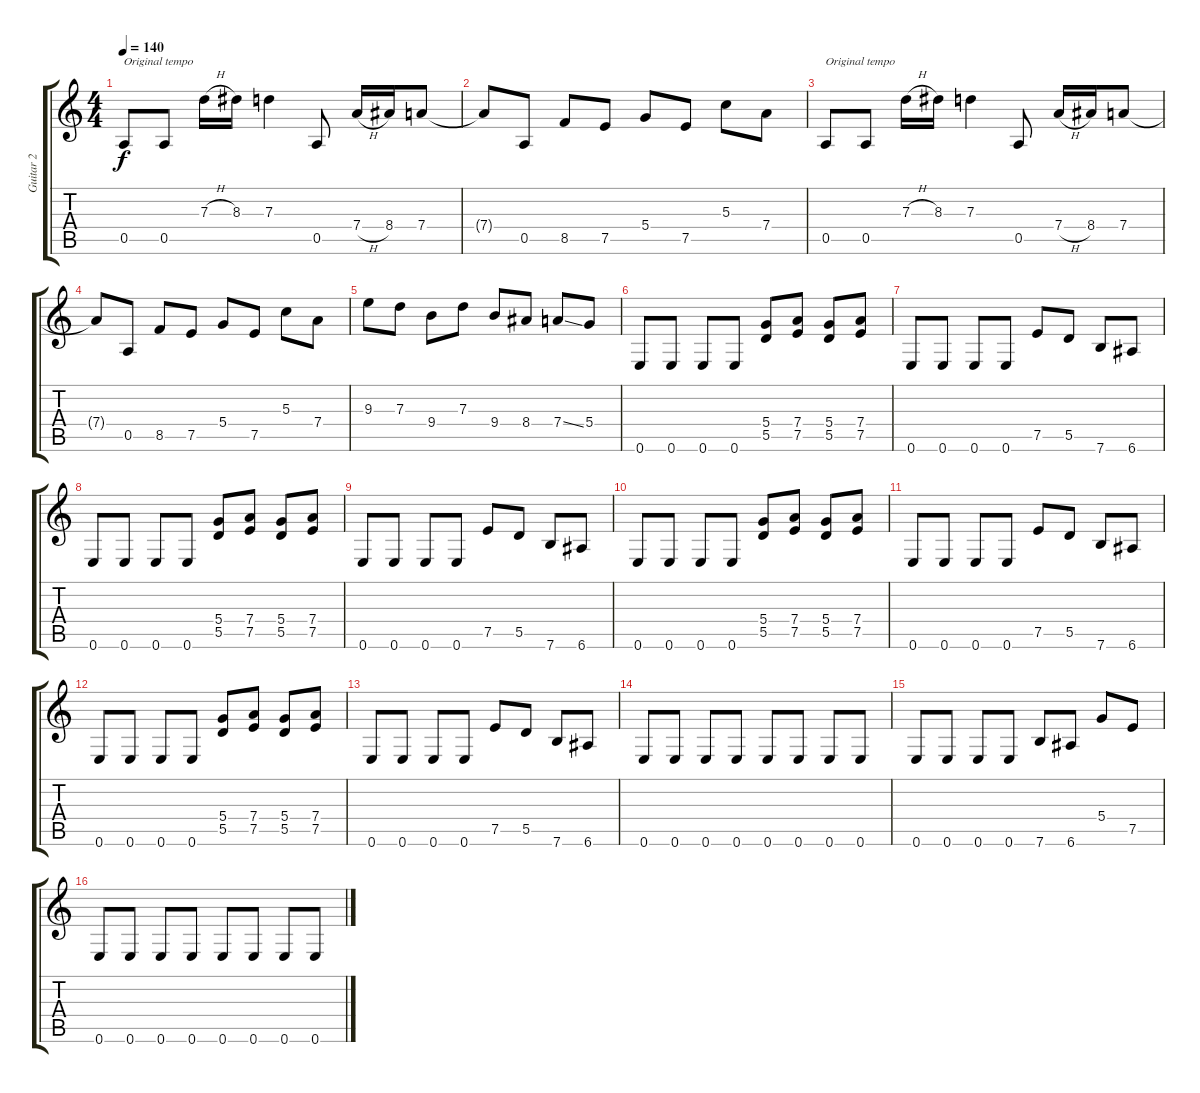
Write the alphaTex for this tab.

\track ("Guitar 2" "Guitar 2") {instrument overdrivenguitar}
\staff {score tabs}
\tuning (E4 B3 G3 D3 A2 E2) {hide}
\ts (4 4)
\tempo 140
\clef g2
\ks c
0.5.8{txt "Original tempo" dy f} 0.5.8 7.3{h}.16 8.3.16 7.3.4 0.5.8 7.4{h}.16 8.4.16 7.4.8 |
7.4{t}.8 0.5.8 8.5.8 7.5.8 5.4.8 7.5.8 5.3.8 7.4.8 |
0.5.8{txt "Original tempo"} 0.5.8 7.3{h}.16 8.3.16 7.3.4 0.5.8 7.4{h}.16 8.4.16 7.4.8 |
7.4{t}.8 0.5.8 8.5.8 7.5.8 5.4.8 7.5.8 5.3.8 7.4.8 |
9.3.8 7.3.8 9.4.8 7.3.8 9.4.8 8.4.8 7.4{ss}.8 5.4.8 |
0.6.8 0.6.8 0.6.8 0.6.8 (5.4 5.5).8 (7.4 7.5).8 (5.4 5.5).8 (7.4 7.5).8 |
0.6.8 0.6.8 0.6.8 0.6.8 7.5.8 5.5.8 7.6.8 6.6.8 |
0.6.8 0.6.8 0.6.8 0.6.8 (5.4 5.5).8 (7.4 7.5).8 (5.4 5.5).8 (7.4 7.5).8 |
0.6.8 0.6.8 0.6.8 0.6.8 7.5.8 5.5.8 7.6.8 6.6.8 |
0.6.8 0.6.8 0.6.8 0.6.8 (5.4 5.5).8 (7.4 7.5).8 (5.4 5.5).8 (7.4 7.5).8 |
0.6.8 0.6.8 0.6.8 0.6.8 7.5.8 5.5.8 7.6.8 6.6.8 |
0.6.8 0.6.8 0.6.8 0.6.8 (5.4 5.5).8 (7.4 7.5).8 (5.4 5.5).8 (7.4 7.5).8 |
0.6.8 0.6.8 0.6.8 0.6.8 7.5.8 5.5.8 7.6.8 6.6.8 |
0.6.8 0.6.8 0.6.8 0.6.8 0.6.8 0.6.8 0.6.8 0.6.8 |
0.6.8 0.6.8 0.6.8 0.6.8 7.6.8 6.6.8 5.4.8 7.5.8 |
0.6.8 0.6.8 0.6.8 0.6.8 0.6.8 0.6.8 0.6.8 0.6.8
